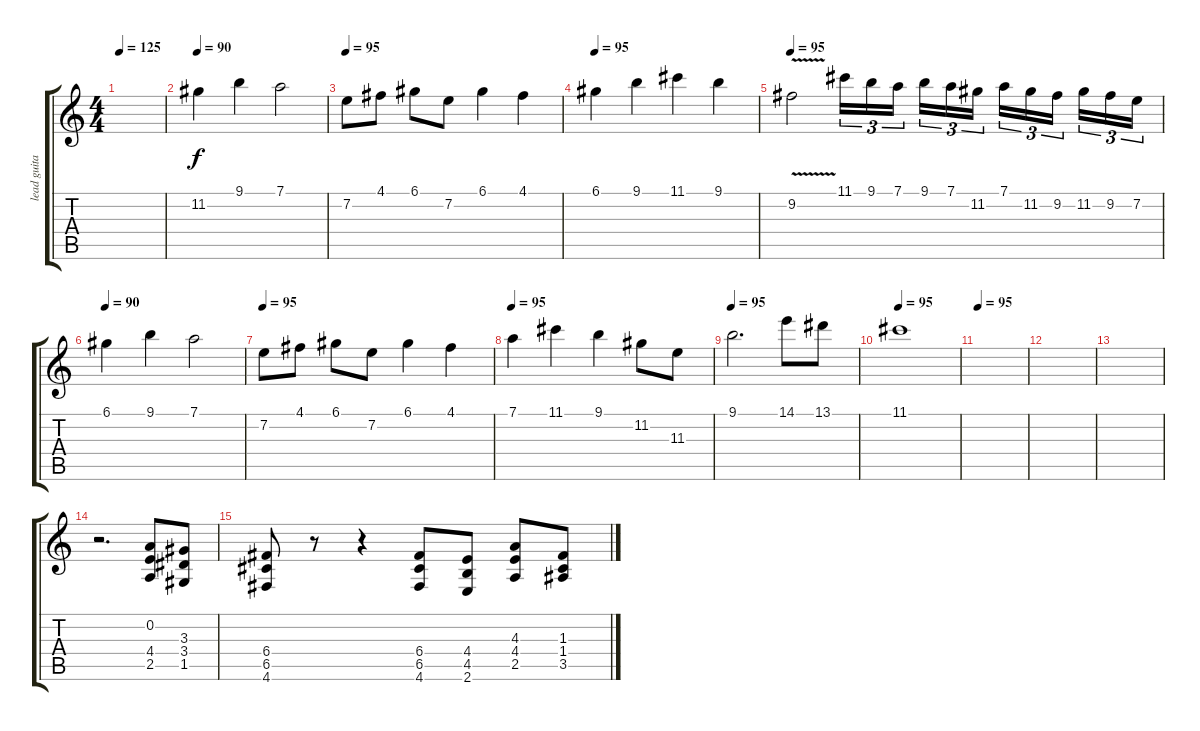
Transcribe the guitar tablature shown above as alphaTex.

\track ("lead guitar" "lead guita") {instrument distortionguitar}
\staff {score tabs}
\tuning (D4 A3 F3 C3 G2 D2) {hide}
\ts (4 4)
\tempo 125
\clef g2
\ks c
|
\tempo 90
11.2.4 9.1.4 7.1.2 |
\tempo 95
7.2.8 4.1.8 6.1.8 7.2.8 6.1.4 4.1.4 |
\tempo 95
6.1.4 9.1.4 11.1.4 9.1.4 |
\tempo 95
9.2{v}.2 11.1.16{tu (3 2)} 9.1.16{tu (3 2)} 7.1.16{tu (3 2) beam splitsecondary} 9.1.16{tu (3 2)} 7.1.16{tu (3 2)} 11.2.16{tu (3 2)} 7.1.16{tu (3 2)} 11.2.16{tu (3 2)} 9.2.16{tu (3 2) beam splitsecondary} 11.2.16{tu (3 2)} 9.2.16{tu (3 2)} 7.2.16{tu (3 2)} |
\tempo 90
6.1.4 9.1.4 7.1.2 |
\tempo 95
7.2.8 4.1.8 6.1.8 7.2.8 6.1.4 4.1.4 |
\tempo 95
7.1.4 11.1.4 9.1.4 11.2.8 11.3.8 |
\tempo 95
9.1.2{d} 14.1.8 13.1.8 |
\tempo 95
11.1.1 |
\tempo 95
|
|
|
r.2{d} (0.2 4.4 2.5).8 (3.3 3.4 1.5).8 |
(6.4 6.5 4.6).8 r.8 r.4 (6.4 6.5 4.6).8 (4.4 4.5 2.6).8 (4.3 4.4 2.5).8 (1.3 1.4 3.5).8
